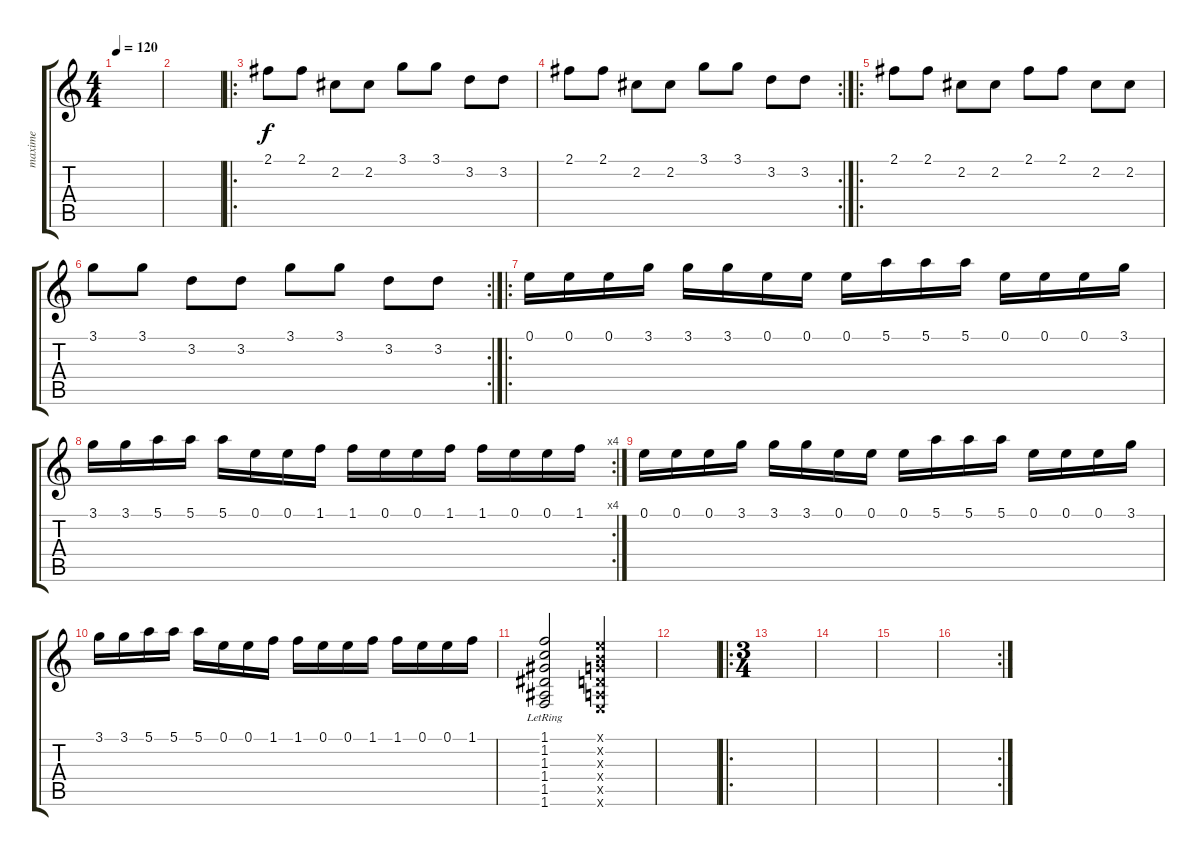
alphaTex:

\track ("maxime" "maxime") {instrument electricguitarclean}
\staff {score tabs}
\tuning (E4 B3 G3 D3 A2 E2) {hide}
\ts (4 4)
\tempo 120
\clef g2
\ks c
|
|
\ro
2.1.8 2.1.8 2.2.8 2.2.8 3.1.8 3.1.8 3.2.8 3.2.8 |
\rc 2
2.1.8 2.1.8 2.2.8 2.2.8 3.1.8 3.1.8 3.2.8 3.2.8 |
\ro
2.1.8 2.1.8 2.2.8 2.2.8 2.1.8 2.1.8 2.2.8 2.2.8 |
\rc 2
3.1.8 3.1.8 3.2.8 3.2.8 3.1.8 3.1.8 3.2.8 3.2.8 |
\ro
0.1.16 0.1.16 0.1.16 3.1.16 3.1.16 3.1.16 0.1.16 0.1.16 0.1.16 5.1.16 5.1.16 5.1.16 0.1.16 0.1.16 0.1.16 3.1.16 |
\rc 4
3.1.16 3.1.16 5.1.16 5.1.16 5.1.16 0.1.16 0.1.16 1.1.16 1.1.16 0.1.16 0.1.16 1.1.16 1.1.16 0.1.16 0.1.16 1.1.16 |
0.1.16 0.1.16 0.1.16 3.1.16 3.1.16 3.1.16 0.1.16 0.1.16 0.1.16 5.1.16 5.1.16 5.1.16 0.1.16 0.1.16 0.1.16 3.1.16 |
3.1.16 3.1.16 5.1.16 5.1.16 5.1.16 0.1.16 0.1.16 1.1.16 1.1.16 0.1.16 0.1.16 1.1.16 1.1.16 0.1.16 0.1.16 1.1.16 |
(1.1 1.2 1.3 1.4 1.5 1.6{lr}).2 (0.1{x} 0.2{x} 0.3{x} 0.4{x} 0.5{x} 0.6{x}).2 |
|
\ro
\ts (3 4)
|
|
|
\rc 2
